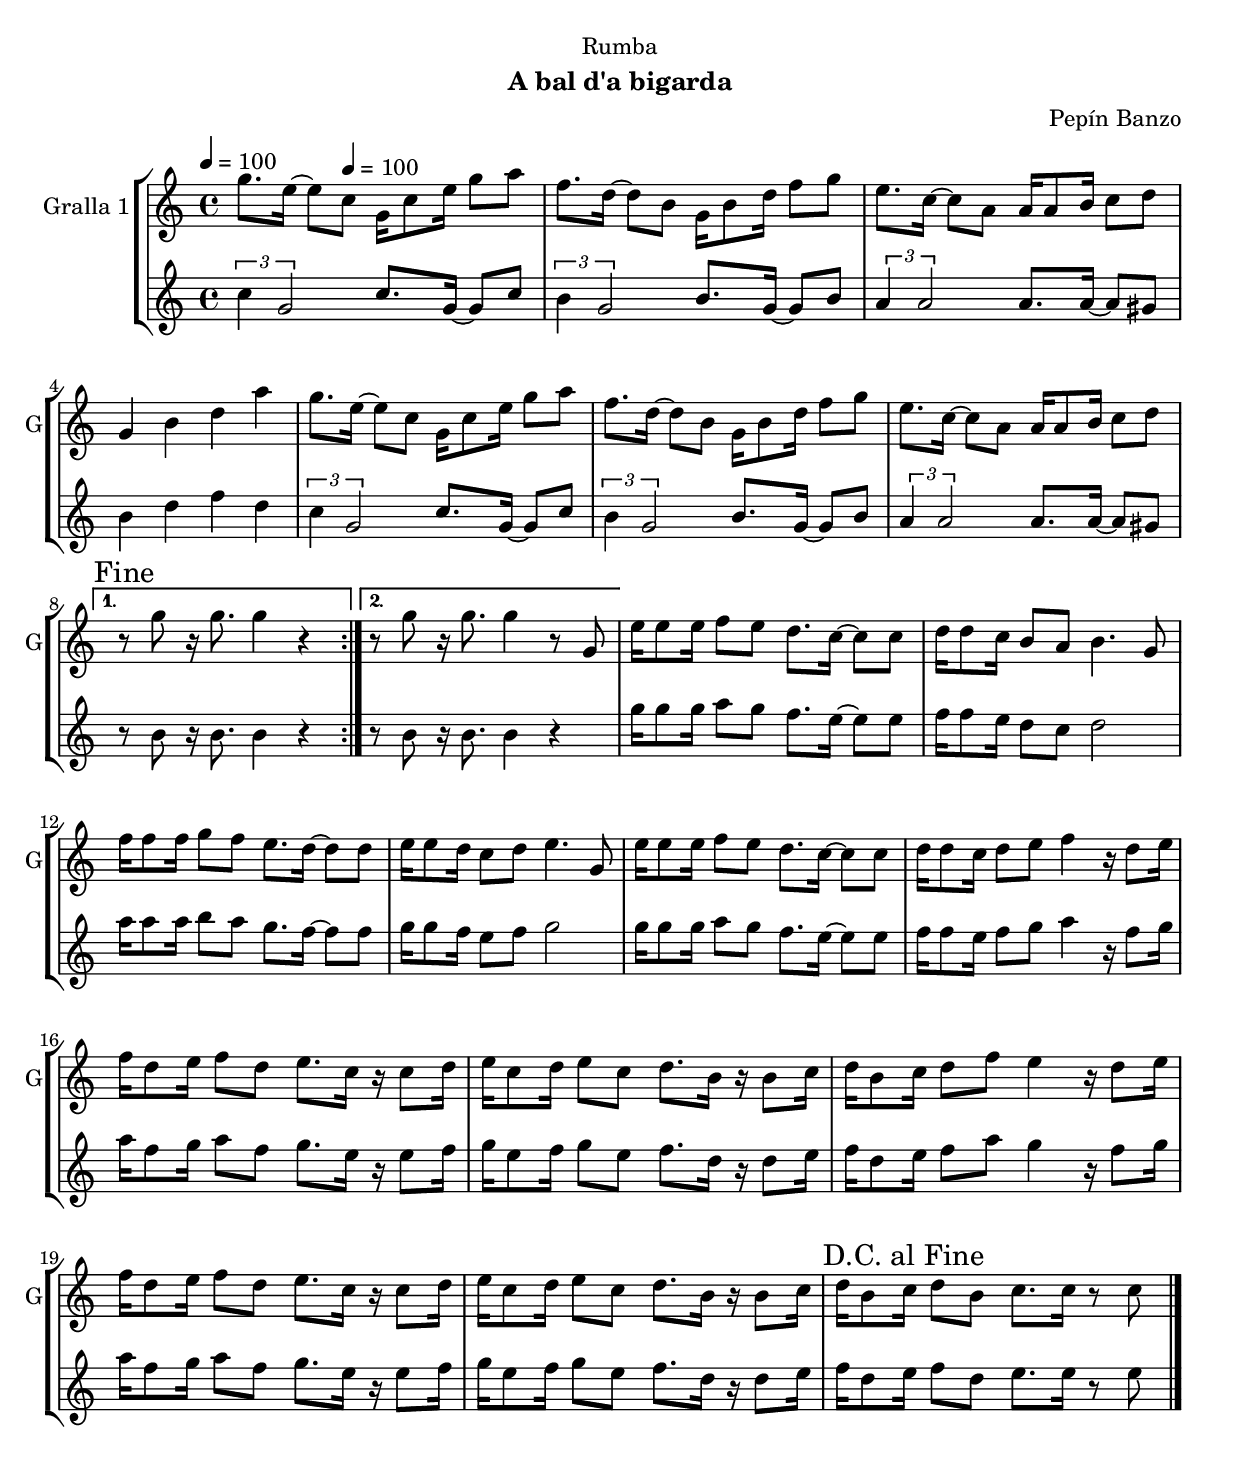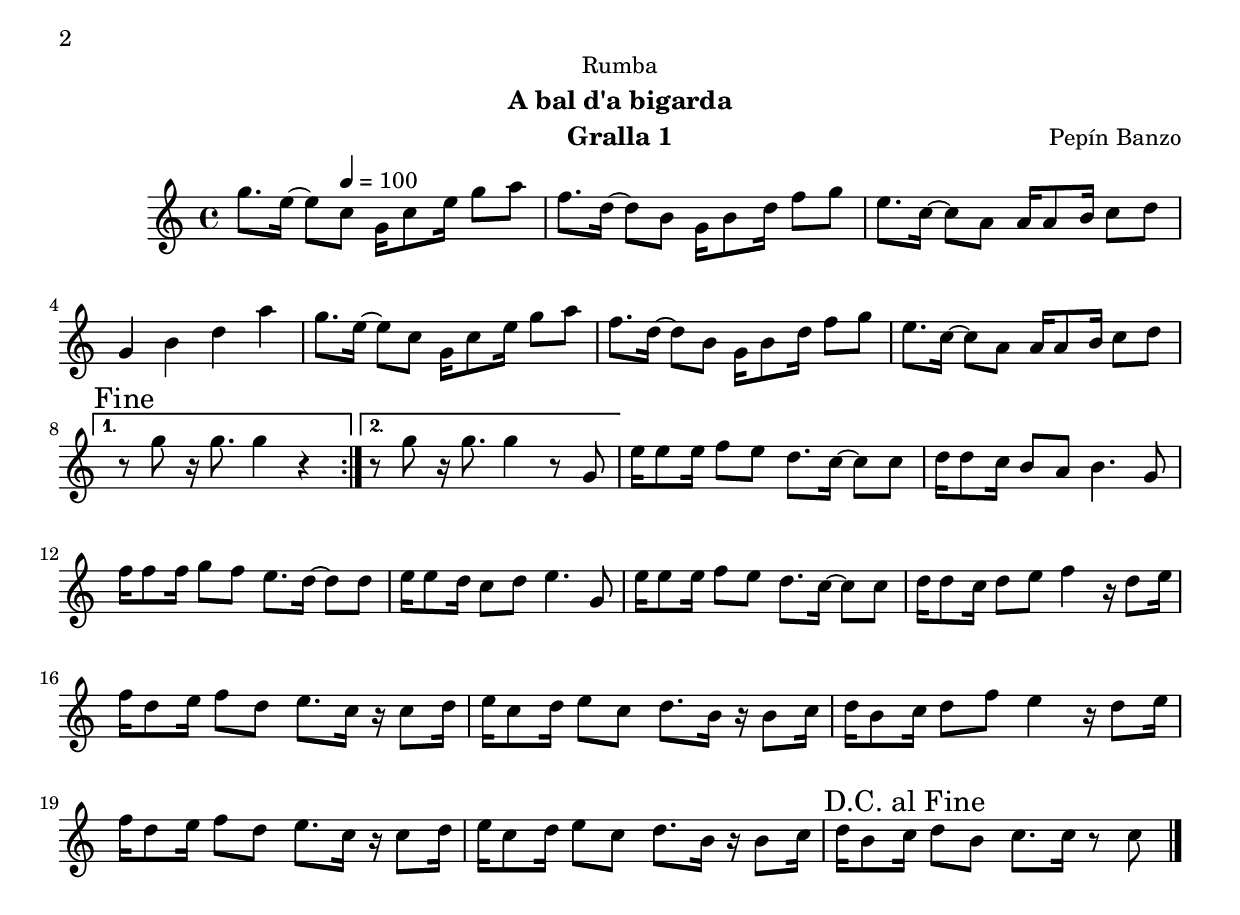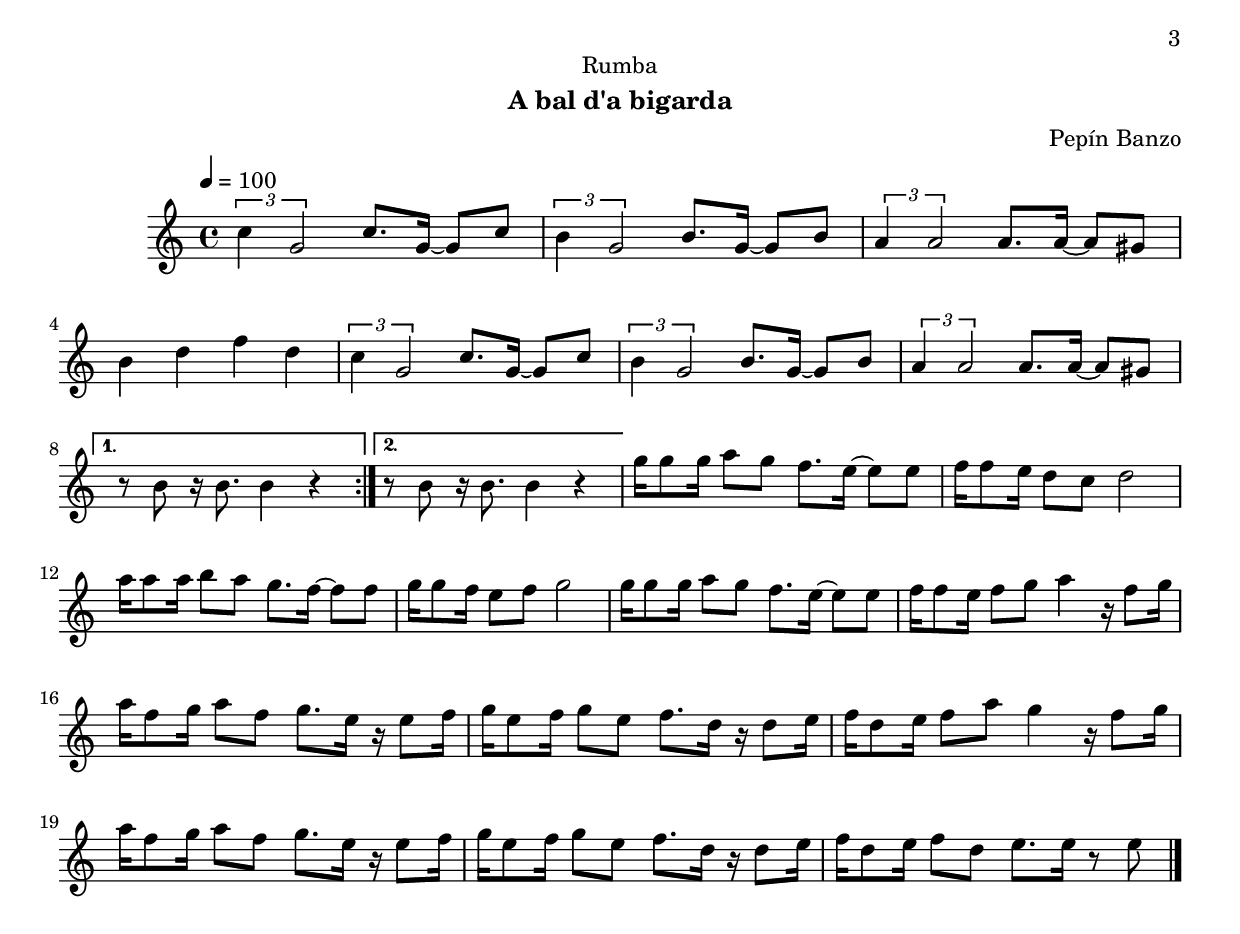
\version "2.22.1"

\header {
  dedication="Rumba"
  title=""
  subtitle="A bal d'a bigarda"
  subsubtitle=""
  poet=""
  meter=""
  piece=""
  composer="Pepín Banzo"
  arranger=""
  opus=""
  instrument=""
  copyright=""
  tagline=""
}

liniaroAa =
\relative g''
{
  \clef treble
  \key c \major
  \time 4/4
  \repeat volta 2 { g8. e16 ~ e8 \tempo 4 = 100 c g16 c8 e16 g8 a  |
  f8. d16 ~ d8 b g16 b8 d16 f8 g  |
  e8. c16 ~ c8 a a16 a8 b16 c8 d  |
  g,4 b d a'  |
  %05
  g8. e16 ~ e8 c g16 c8 e16 g8 a  |
  f8. d16 ~ d8 b g16 b8 d16 f8 g  |
  e8. c16 ~ c8 a a16 a8 b16 c8 d }
  \alternative { { \mark "Fine" r8 g r16 g8. g4 r }
  { r8 g r16 g8. g4 r8 g, } }
  %10
  e'16 e8 e16 f8 e d8. c16 ~ c8 c  |
  d16 d8 c16 b8 a b4. g8  |
  f'16 f8 f16 g8 f e8. d16 ~ d8 d  |
  e16 e8 d16 c8 d e4. g,8  |
  e'16 e8 e16 f8 e d8. c16 ~ c8 c  |
  %15
  d16 d8 c16 d8 e f4 r16 d8 e16  |
  f16 d8 e16 f8 d e8. c16 r c8 d16  |
  e16 c8 d16 e8 c d8. b16 r b8 c16  |
  d16 b8 c16 d8 f e4 r16 d8 e16  |
  f16 d8 e16 f8 d e8. c16 r c8 d16  |
  %20
  e16 c8 d16 e8 c d8. b16 r b8 c16  |
  \mark "D.C. al Fine" d16 b8 c16 d8 b c8. c16 r8 c  \bar "|."
}

liniaroAb =
\relative c''
{
  \tempo 4 = 100
  \clef treble
  \key c \major
  \time 4/4
  \repeat volta 2 { \times 2/3 { c4 g2 } c8. g16 ~ g8 c  |
  \times 2/3 { b4 g2 } b8. g16 ~ g8 b  |
  \times 2/3 { a4 a2 } a8. a16 ~ a8 gis  |
  b4 d f d  |
  %05
  \times 2/3 { c4 g2 } c8. g16 ~ g8 c  |
  \times 2/3 { b4 g2 } b8. g16 ~ g8 b  |
  \times 2/3 { a4 a2 } a8. a16 ~ a8 gis }
  \alternative { { r8 b r16 b8. b4 r }
  { r8 b r16 b8. b4 r } }
  %10
  g'16 g8 g16 a8 g f8. e16 ~ e8 e  |
  f16 f8 e16 d8 c d2  |
  a'16 a8 a16 b8 a g8. f16 ~ f8 f  |
  g16 g8 f16 e8 f g2  |
  g16 g8 g16 a8 g f8. e16 ~ e8 e  |
  %15
  f16 f8 e16 f8 g a4 r16 f8 g16  |
  a16 f8 g16 a8 f g8. e16 r e8 f16  |
  g16 e8 f16 g8 e f8. d16 r d8 e16  |
  f16 d8 e16 f8 a g4 r16 f8 g16  |
  a16 f8 g16 a8 f g8. e16 r e8 f16  |
  %20
  g16 e8 f16 g8 e f8. d16 r d8 e16  |
  f16 d8 e16 f8 d e8. e16 r8 e  \bar "|."
}

\bookpart {
  \score {
    \new StaffGroup {
      \override Score.RehearsalMark #'self-alignment-X = #LEFT
      <<
        \new Staff \with {instrumentName = #"Gralla 1" shortInstrumentName = #"G"} \liniaroAa
        \new Staff \with {instrumentName = #"" shortInstrumentName = #" "} \liniaroAb
      >>
    }
    \layout {}
  }
  \score { \unfoldRepeats
    \new StaffGroup {
      \override Score.RehearsalMark #'self-alignment-X = #LEFT
      <<
        \new Staff \with {instrumentName = #"Gralla 1" shortInstrumentName = #"G"} \liniaroAa
        \new Staff \with {instrumentName = #"" shortInstrumentName = #" "} \liniaroAb
      >>
    }
    \midi {
      \set Staff.midiInstrument = "oboe"
      \set DrumStaff.midiInstrument = "drums"
    }
  }
}

\bookpart {
  \header {instrument="Gralla 1"}
  \score {
    \new StaffGroup {
      \override Score.RehearsalMark #'self-alignment-X = #LEFT
      <<
        \new Staff \liniaroAa
      >>
    }
    \layout {}
  }
  \score { \unfoldRepeats
    \new StaffGroup {
      \override Score.RehearsalMark #'self-alignment-X = #LEFT
      <<
        \new Staff \liniaroAa
      >>
    }
    \midi {
      \set Staff.midiInstrument = "oboe"
      \set DrumStaff.midiInstrument = "drums"
    }
  }
}

\bookpart {
  \header {instrument=""}
  \score {
    \new StaffGroup {
      \override Score.RehearsalMark #'self-alignment-X = #LEFT
      <<
        \new Staff \liniaroAb
      >>
    }
    \layout {}
  }
  \score { \unfoldRepeats
    \new StaffGroup {
      \override Score.RehearsalMark #'self-alignment-X = #LEFT
      <<
        \new Staff \liniaroAb
      >>
    }
    \midi {
      \set Staff.midiInstrument = "oboe"
      \set DrumStaff.midiInstrument = "drums"
    }
  }
}

